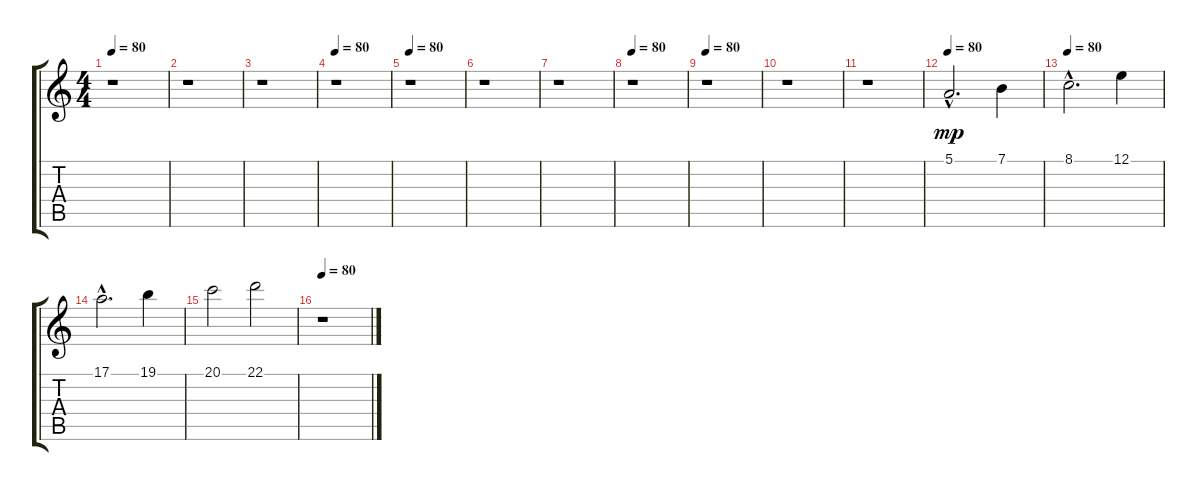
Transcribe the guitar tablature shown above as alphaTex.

\track "" {instrument synthstrings2}
\staff {score tabs}
\tuning (E4 B3 G3 D3 A2 E2) {hide}
\ts (4 4)
\tempo 80
\clef g2
\ks c
r.1{dy mp} |
r.1 |
r.1 |
\tempo 80
r.1 |
\tempo 80
r.1 |
r.1 |
r.1 |
\tempo 80
r.1 |
\tempo 80
r.1 |
r.1 |
r.1 |
\tempo 80
5.1{hac}.2{d volume 6} 7.1.4{volume 8} |
\tempo 80
8.1{hac}.2{d volume 8} 12.1.4{volume 10} |
17.1{hac}.2{d volume 10} 19.1.4{volume 11} |
20.1.2{volume 12} 22.1.2{volume 13} |
\tempo 80
r.1
